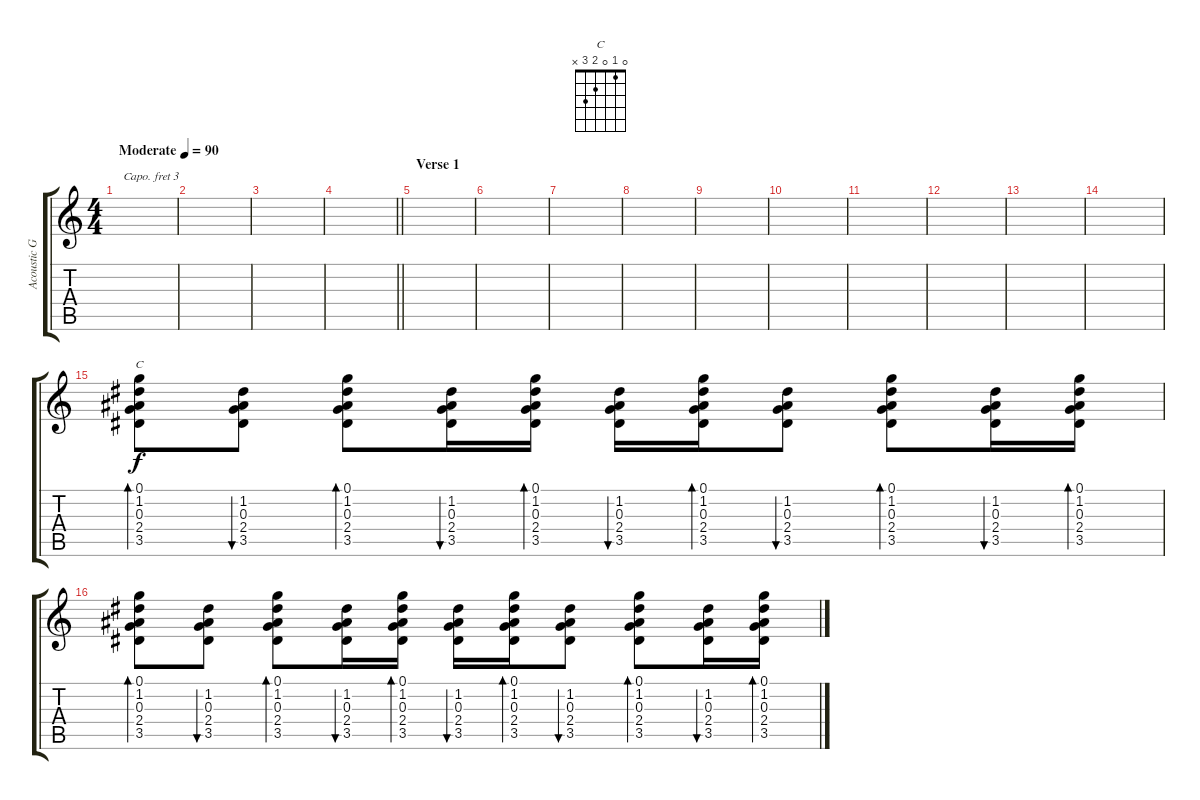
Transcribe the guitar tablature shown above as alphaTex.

\track ("Acoustic Guitar (Capo 3rd fret)" "Acoustic G") {instrument acousticguitarsteel}
\staff {score tabs}
\capo 3
\tuning (E4 B3 G3 D3 A2 E2) {hide}
\chord ("C" 0 1 0 2 3 x)
\ts (4 4)
\tempo (90 "Moderate")
\clef g2
\ks c
|
|
|
\barLineRight lightlight
|
\section ("" "Verse 1")
|
|
|
|
|
|
|
|
|
|
(0.1 1.2 0.3 2.4 3.5).8{bd 30 ch "C"} (1.2 0.3 2.4 3.5).8{bu 30} (0.1 1.2 0.3 2.4 3.5).8{bd 30} (1.2 0.3 2.4 3.5).16{bu 30} (0.1 1.2 0.3 2.4 3.5).16{bd 30} (1.2 0.3 2.4 3.5).16{bu 30} (0.1 1.2 0.3 2.4 3.5).16{bd 30} (1.2 0.3 2.4 3.5).8{bu 30} (0.1 1.2 0.3 2.4 3.5).8{bd 30} (1.2 0.3 2.4 3.5).16{bu 30} (0.1 1.2 0.3 2.4 3.5).16{bd 30} |
(0.1 1.2 0.3 2.4 3.5).8{bd 30} (1.2 0.3 2.4 3.5).8{bu 30} (0.1 1.2 0.3 2.4 3.5).8{bd 30} (1.2 0.3 2.4 3.5).16{bu 30} (0.1 1.2 0.3 2.4 3.5).16{bd 30} (1.2 0.3 2.4 3.5).16{bu 30} (0.1 1.2 0.3 2.4 3.5).16{bd 30} (1.2 0.3 2.4 3.5).8{bu 30} (0.1 1.2 0.3 2.4 3.5).8{bd 30} (1.2 0.3 2.4 3.5).16{bu 30} (0.1 1.2 0.3 2.4 3.5).16{bd 30}
